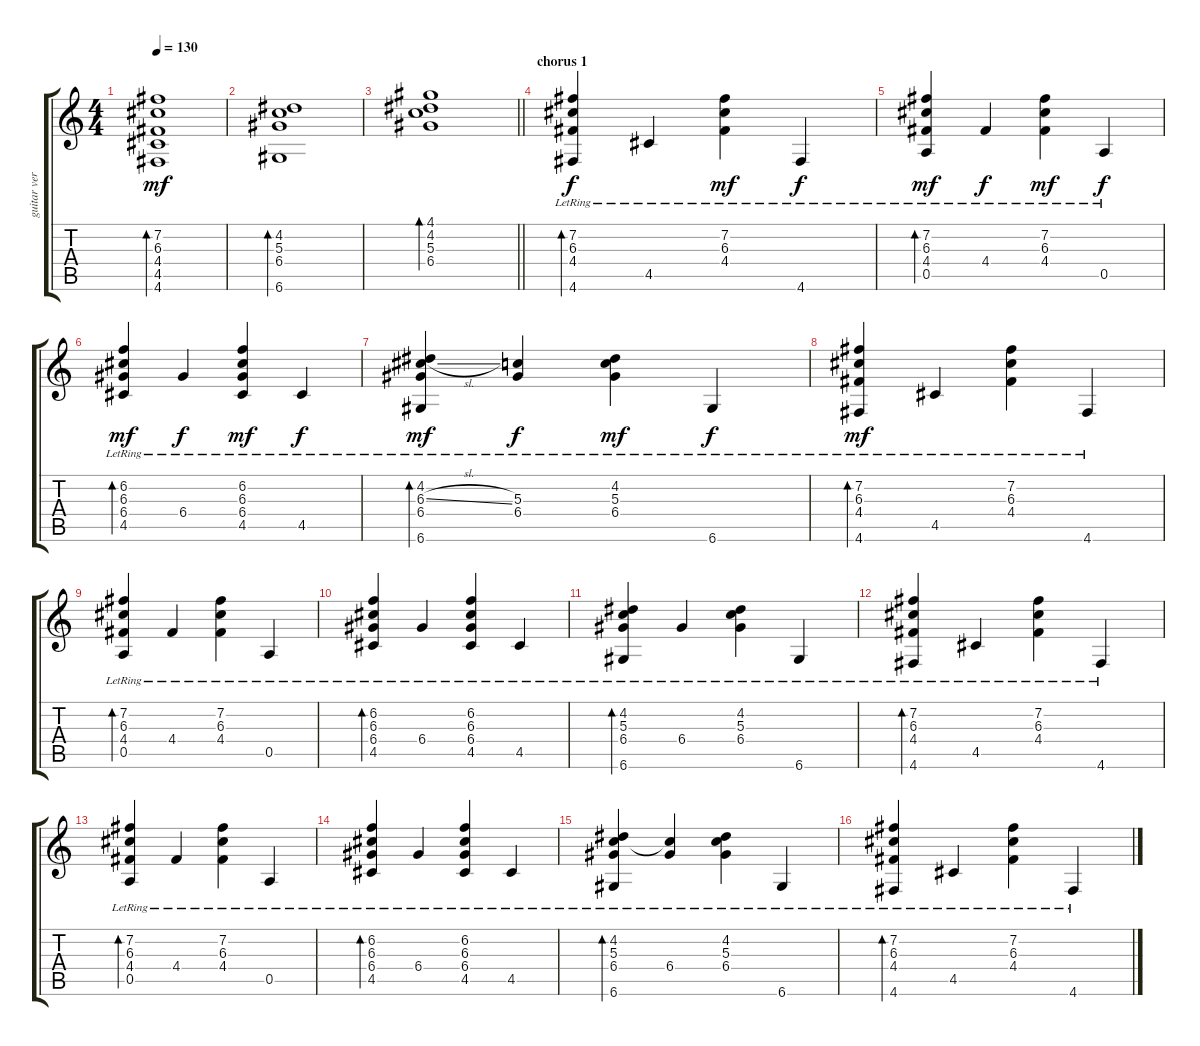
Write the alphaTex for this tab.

\track ("guitar version" "guitar ver") {instrument acousticguitarnylon}
\staff {score tabs}
\tuning (E4 B3 G3 D3 A2 D2) {hide}
\ts (4 4)
\tempo 130
\clef g2
\ks c
(7.2 6.3 4.4 4.5 4.6).1{bd 240 dy mf} |
(4.2 5.3 6.4 6.6).1{bd 240} |
\barLineRight lightlight
(4.1 4.2 5.3 6.4).1{bd 240} |
\section ("" "chorus 1")
(7.2{lr} 6.3{lr} 4.4{lr} 4.6{lr}).4{bd 240 dy f} 4.5{lr}.4 (7.2{lr} 6.3{lr} 4.4{lr}).4{dy mf} 4.6{lr}.4{dy f} |
(7.2{lr} 6.3{lr} 4.4{lr} 0.5{lr}).4{bd 240 dy mf} 4.4{lr}.4{dy f} (7.2{lr} 6.3{lr} 4.4{lr}).4{dy mf} 0.5{lr}.4{dy f} |
(6.2{lr} 6.3{lr} 6.4{lr} 4.5{lr}).4{bd 240 dy mf} 6.4{lr}.4{dy f} (6.2{lr} 6.3{lr} 6.4{lr} 4.5{lr}).4{dy mf} 4.5{lr}.4{dy f} |
(4.2{lr} 6.3{sl lr} 6.4{lr} 6.6{lr}).4{bd 240 dy mf} (5.3 6.4{lr}).4{dy f} (4.2{lr} 5.3{lr} 6.4{lr}).4{dy mf} 6.6{lr}.4{dy f} |
(7.2{lr} 6.3{lr} 4.4{lr} 4.6{lr}).4{bd 240 dy mf} 4.5{lr}.4 (7.2{lr} 6.3{lr} 4.4{lr}).4 4.6{lr}.4 |
(7.2{lr} 6.3{lr} 4.4{lr} 0.5{lr}).4{bd 240} 4.4{lr}.4 (7.2{lr} 6.3{lr} 4.4{lr}).4 0.5{lr}.4 |
(6.2{lr} 6.3{lr} 6.4{lr} 4.5{lr}).4{bd 240} 6.4{lr}.4 (6.2{lr} 6.3{lr} 6.4{lr} 4.5{lr}).4 4.5{lr}.4 |
(4.2{lr} 5.3{lr} 6.4{lr} 6.6{lr}).4{bd 240} 6.4{lr}.4 (4.2{lr} 5.3{lr} 6.4{lr}).4 6.6{lr}.4 |
(7.2{lr} 6.3{lr} 4.4{lr} 4.6{lr}).4{bd 240} 4.5{lr}.4 (7.2{lr} 6.3{lr} 4.4{lr}).4 4.6{lr}.4 |
(7.2{lr} 6.3{lr} 4.4{lr} 0.5{lr}).4{bd 240} 4.4{lr}.4 (7.2{lr} 6.3{lr} 4.4{lr}).4 0.5{lr}.4 |
(6.2{lr} 6.3{lr} 6.4{lr} 4.5{lr}).4{bd 240} 6.4{lr}.4 (6.2{lr} 6.3{lr} 6.4{lr} 4.5{lr}).4 4.5{lr}.4 |
(4.2{lr} 5.3{lr} 6.4{lr} 6.6{lr}).4{bd 240} (5.3{t} 6.4{lr}).4 (4.2{lr} 5.3{lr} 6.4{lr}).4 6.6{lr}.4 |
(7.2{lr} 6.3{lr} 4.4{lr} 4.6{lr}).4{bd 240} 4.5{lr}.4 (7.2{lr} 6.3{lr} 4.4{lr}).4 4.6{lr}.4
